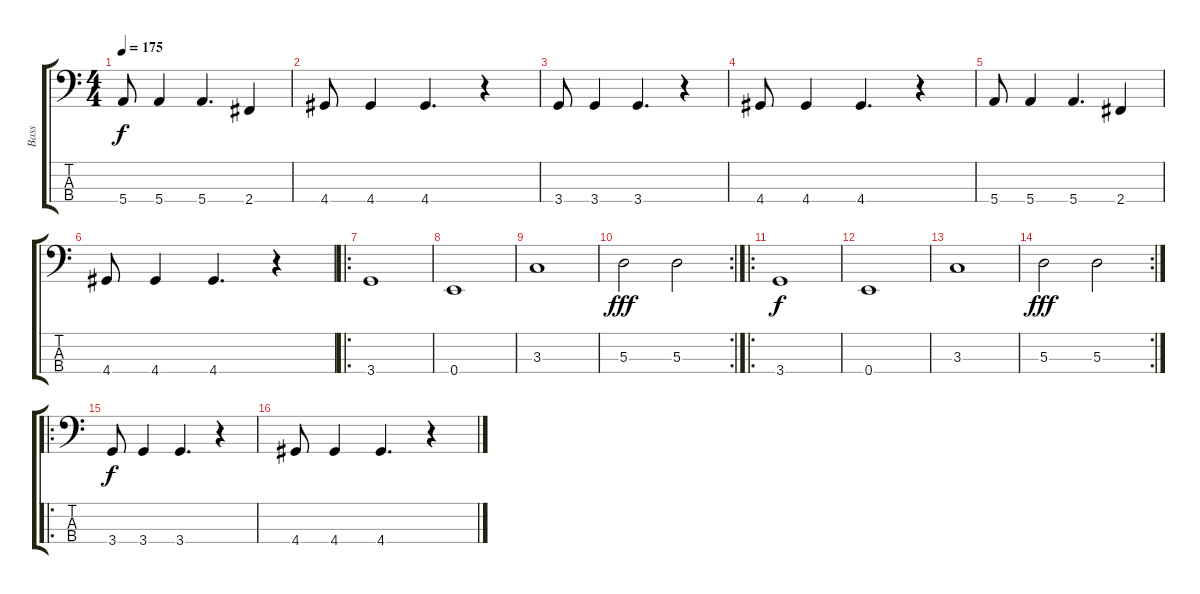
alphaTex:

\track ("Bass" "Bass") {instrument electricbassfinger}
\staff {score tabs}
\tuning (G2 D2 A1 E1) {hide}
\ts (4 4)
\tempo 175
\clef f4
\ks c
5.4.8{dy f} 5.4.4 5.4.4{d} 2.4.4 |
4.4.8 4.4.4 4.4.4{d} r.4 |
3.4.8 3.4.4 3.4.4{d} r.4 |
4.4.8 4.4.4 4.4.4{d} r.4 |
5.4.8 5.4.4 5.4.4{d} 2.4.4 |
4.4.8 4.4.4 4.4.4{d} r.4 |
\ro
3.4.1 |
0.4.1 |
3.3.1 |
\rc 2
5.3.2{dy fff} 5.3.2 |
\ro
3.4.1{dy f} |
0.4.1 |
3.3.1 |
\rc 2
5.3.2{dy fff} 5.3.2 |
\ro
3.4.8{dy f} 3.4.4 3.4.4{d} r.4 |
4.4.8 4.4.4 4.4.4{d} r.4
